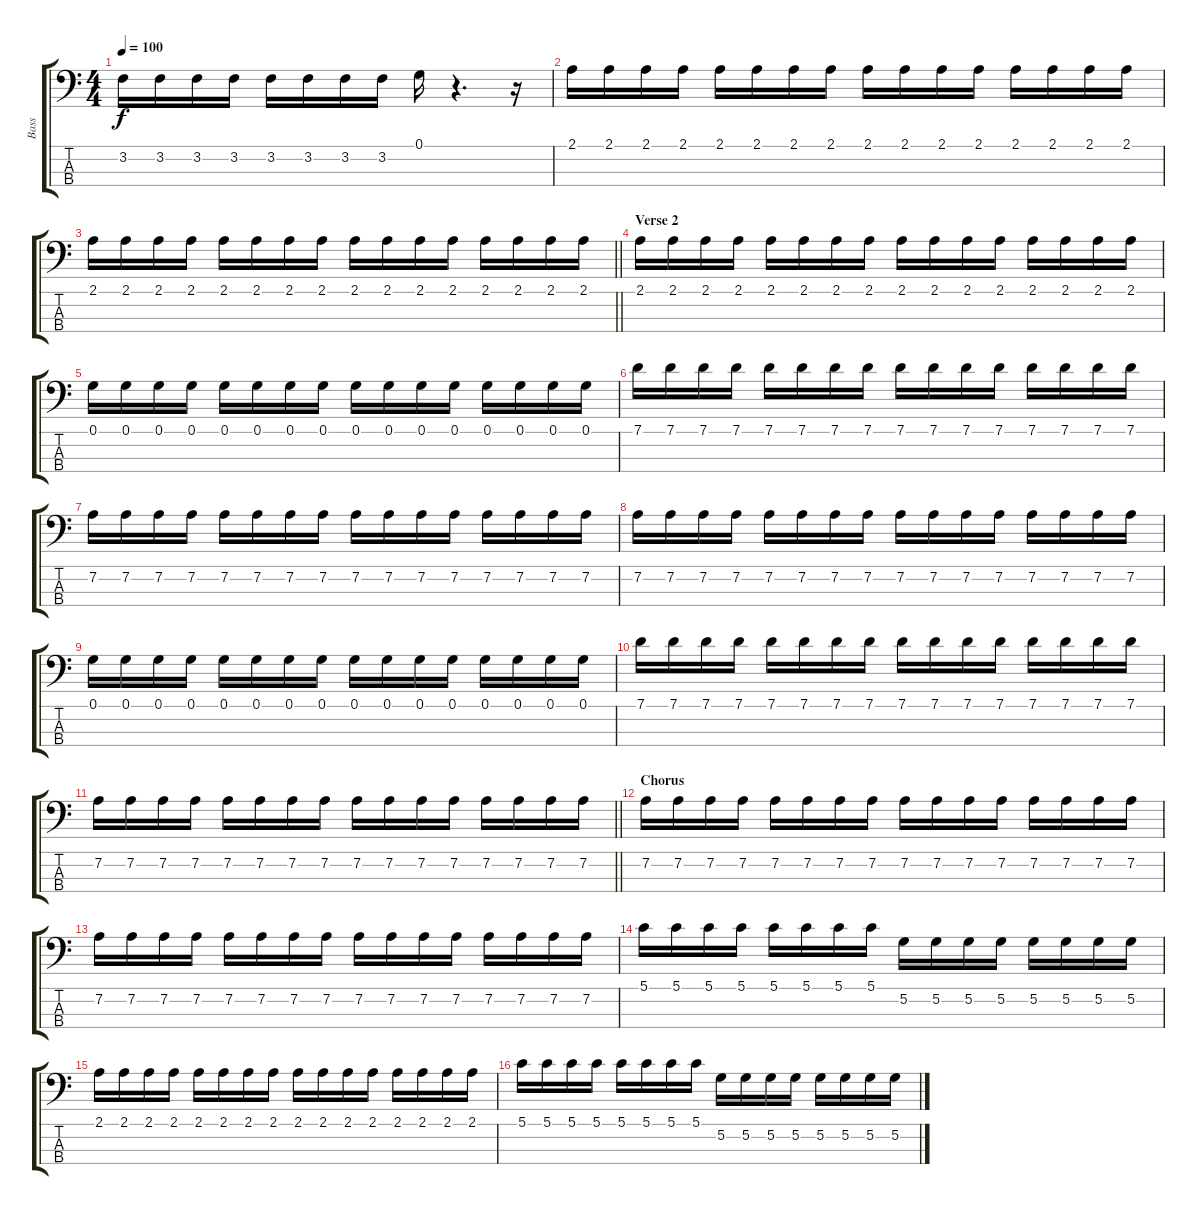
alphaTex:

\track ("Bass" "Bass") {instrument synthbass1}
\staff {score tabs}
\tuning (G2 D2 A1 E1) {hide}
\ts (4 4)
\tempo 100
\clef f4
\ks c
3.2.16{dy f} 3.2.16 3.2.16 3.2.16 3.2.16 3.2.16 3.2.16 3.2.16 0.1.16 r.4{d} r.16 |
2.1.16 2.1.16 2.1.16 2.1.16 2.1.16 2.1.16 2.1.16 2.1.16 2.1.16 2.1.16 2.1.16 2.1.16 2.1.16 2.1.16 2.1.16 2.1.16 |
\barLineRight lightlight
2.1.16 2.1.16 2.1.16 2.1.16 2.1.16 2.1.16 2.1.16 2.1.16 2.1.16 2.1.16 2.1.16 2.1.16 2.1.16 2.1.16 2.1.16 2.1.16 |
\section ("" "Verse 2")
2.1.16 2.1.16 2.1.16 2.1.16 2.1.16 2.1.16 2.1.16 2.1.16 2.1.16 2.1.16 2.1.16 2.1.16 2.1.16 2.1.16 2.1.16 2.1.16 |
0.1.16 0.1.16 0.1.16 0.1.16 0.1.16 0.1.16 0.1.16 0.1.16 0.1.16 0.1.16 0.1.16 0.1.16 0.1.16 0.1.16 0.1.16 0.1.16 |
7.1.16 7.1.16 7.1.16 7.1.16 7.1.16 7.1.16 7.1.16 7.1.16 7.1.16 7.1.16 7.1.16 7.1.16 7.1.16 7.1.16 7.1.16 7.1.16 |
7.2.16 7.2.16 7.2.16 7.2.16 7.2.16 7.2.16 7.2.16 7.2.16 7.2.16 7.2.16 7.2.16 7.2.16 7.2.16 7.2.16 7.2.16 7.2.16 |
7.2.16 7.2.16 7.2.16 7.2.16 7.2.16 7.2.16 7.2.16 7.2.16 7.2.16 7.2.16 7.2.16 7.2.16 7.2.16 7.2.16 7.2.16 7.2.16 |
0.1.16 0.1.16 0.1.16 0.1.16 0.1.16 0.1.16 0.1.16 0.1.16 0.1.16 0.1.16 0.1.16 0.1.16 0.1.16 0.1.16 0.1.16 0.1.16 |
7.1.16 7.1.16 7.1.16 7.1.16 7.1.16 7.1.16 7.1.16 7.1.16 7.1.16 7.1.16 7.1.16 7.1.16 7.1.16 7.1.16 7.1.16 7.1.16 |
\barLineRight lightlight
7.2.16 7.2.16 7.2.16 7.2.16 7.2.16 7.2.16 7.2.16 7.2.16 7.2.16 7.2.16 7.2.16 7.2.16 7.2.16 7.2.16 7.2.16 7.2.16 |
\section ("" "Chorus")
7.2.16 7.2.16 7.2.16 7.2.16 7.2.16 7.2.16 7.2.16 7.2.16 7.2.16 7.2.16 7.2.16 7.2.16 7.2.16 7.2.16 7.2.16 7.2.16 |
7.2.16 7.2.16 7.2.16 7.2.16 7.2.16 7.2.16 7.2.16 7.2.16 7.2.16 7.2.16 7.2.16 7.2.16 7.2.16 7.2.16 7.2.16 7.2.16 |
5.1.16 5.1.16 5.1.16 5.1.16 5.1.16 5.1.16 5.1.16 5.1.16 5.2.16 5.2.16 5.2.16 5.2.16 5.2.16 5.2.16 5.2.16 5.2.16 |
2.1.16 2.1.16 2.1.16 2.1.16 2.1.16 2.1.16 2.1.16 2.1.16 2.1.16 2.1.16 2.1.16 2.1.16 2.1.16 2.1.16 2.1.16 2.1.16 |
5.1.16 5.1.16 5.1.16 5.1.16 5.1.16 5.1.16 5.1.16 5.1.16 5.2.16 5.2.16 5.2.16 5.2.16 5.2.16 5.2.16 5.2.16 5.2.16
